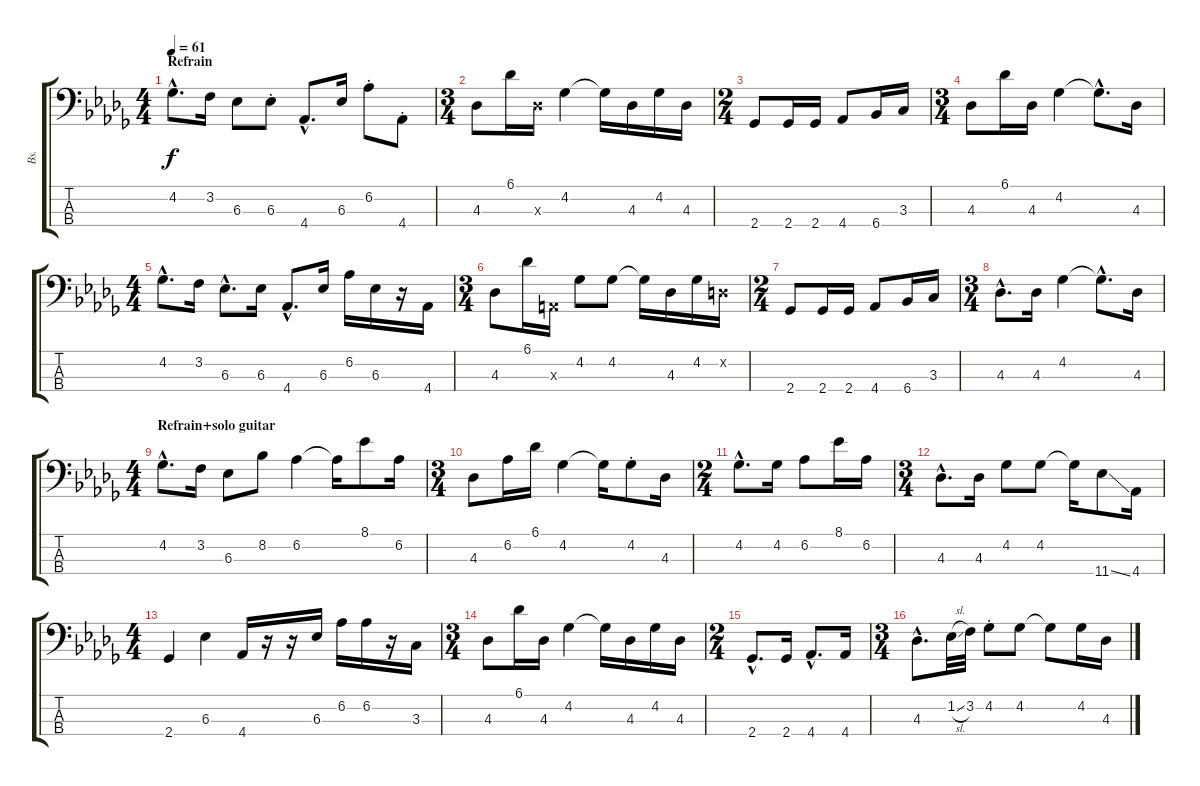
\track ("Bs." "Bs.") {instrument electricbasspick}
\staff {score tabs}
\tuning (G2 D2 A1 E1) {hide}
\ts (4 4)
\section ("" "Refrain")
\tempo 61
\clef f4
\ks db
4.2{hac}.8{d dy f} 3.2.16 6.3.8 6.3{st}.8 4.4{hac}.8{d} 6.3.16 6.2{st}.8 4.4{st}.8 |
\ts (3 4)
4.3.8 6.1.16 4.3{x}.16 4.2.4 4.2{t}.16 4.3.16 4.2.16 4.3.16 |
\ts (2 4)
2.4.8 2.4.16 2.4.16 4.4.8 6.4.16 3.3.16 |
\ts (3 4)
4.3.8 6.1.16 4.3.16 4.2.4 4.2{hac t}.8{d} 4.3.16 |
\ts (4 4)
4.2{hac}.8{d} 3.2.16 6.3{hac}.8{d} 6.3.16 4.4{hac}.8{d} 6.3.16 6.2.16 6.3.16 r.16 4.4.16 |
\ts (3 4)
4.3.8 6.1.16 0.3{x}.16 4.2.8 4.2.8 4.2{t}.16 4.3.16 4.2.16 0.2{x}.16 |
\ts (2 4)
2.4.8 2.4.16 2.4.16 4.4.8 6.4.16 3.3.16 |
\ts (3 4)
4.3{hac}.8{d} 4.3.16 4.2.4 4.2{hac t}.8{d} 4.3.16 |
\ts (4 4)
\section ("" "Refrain+solo guitar")
4.2{hac}.8{d} 3.2.16 6.3.8 8.2.8 6.2.4 6.2{t}.16 8.1.8 6.2.16 |
\ts (3 4)
4.3.8 6.2.16 6.1.16 4.2.4 4.2{t}.16 4.2{st}.8 4.3.16 |
\ts (2 4)
4.2{hac}.8{d} 4.2.16 6.2.8 8.1.16 6.2.16 |
\ts (3 4)
4.3{hac}.8{d} 4.3.16 4.2.8 4.2.8 4.2{t}.16 11.4{ss}.8 4.4.16 |
\ts (4 4)
2.4.4 6.3.4 4.4.16 r.16 r.16 6.3.16 6.2.16 6.2.16 r.16 3.3.16 |
\ts (3 4)
4.3.8 6.1.16 4.3.16 4.2.4 4.2{t}.16 4.3.16 4.2.16 4.3.16 |
\ts (2 4)
2.4{hac}.8{d} 2.4.16 4.4{hac}.8{d} 4.4.16 |
\ts (3 4)
4.3{hac}.8{d} 1.2{sl}.32 3.2.32 4.2{st}.8 4.2.8 4.2{t}.8 4.2.16 4.3.16
